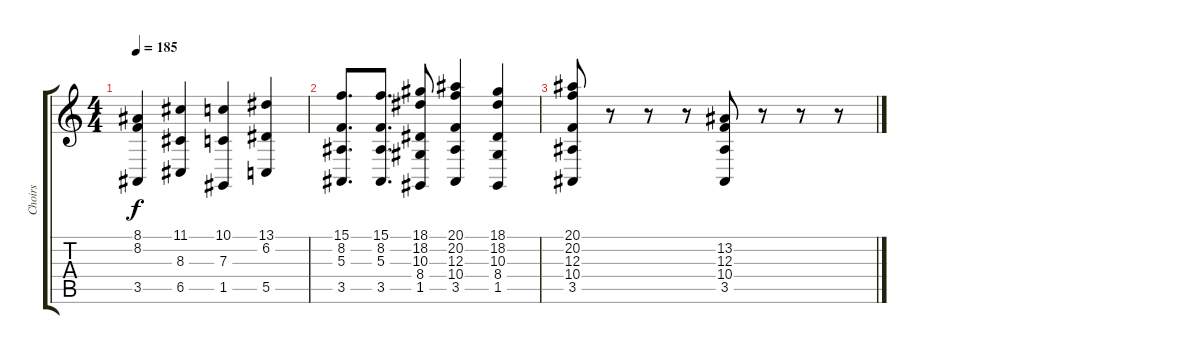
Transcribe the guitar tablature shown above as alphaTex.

\track ("Choirs" "Choirs") {instrument choiraahs}
\staff {score tabs}
\tuning (D4 A3 F3 C3 G2 D2) {hide}
\ts (4 4)
\tempo 185
\clef g2
\ks c
(8.1 8.2 3.5).4{dy f} (11.1 8.3 6.5).4 (10.1 7.3 1.5).4 (13.1 6.2 5.5).4 |
(15.1 8.2 5.3 3.5).8{d} (15.1 8.2 5.3 3.5).8{d} (18.1 18.2 10.3 8.4 1.5).8 (20.1 20.2 12.3 10.4 3.5).4 (18.1 18.2 10.3 8.4 1.5).4 |
(20.1 20.2 12.3 10.4 3.5).8 r.8 r.8 r.8 (13.2 12.3 10.4 3.5).8 r.8 r.8 r.8
